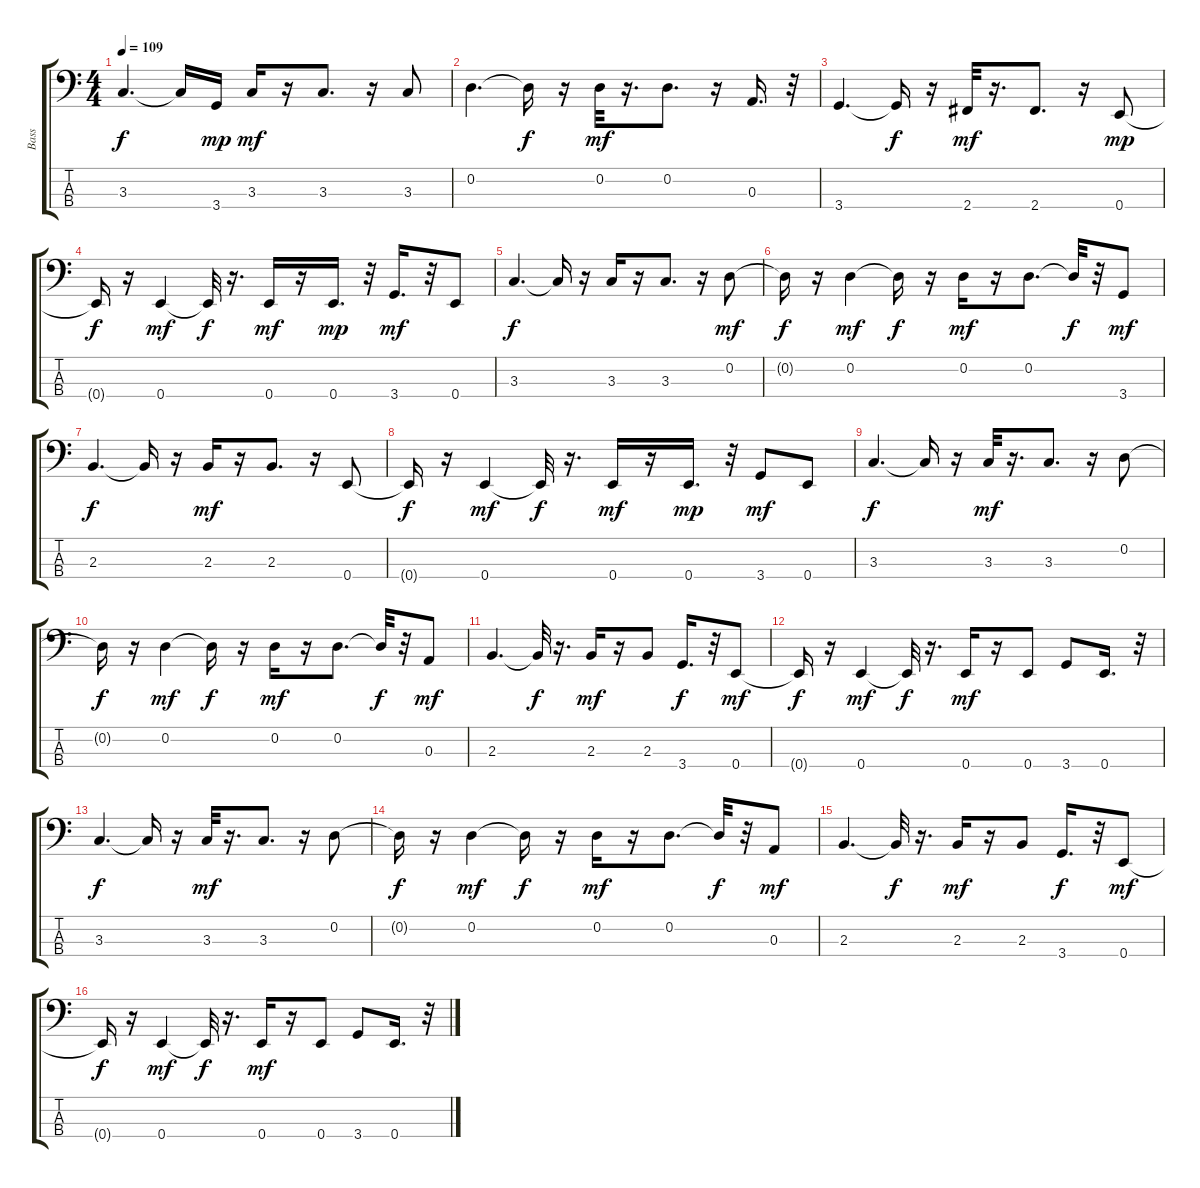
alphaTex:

\track ("Bass" "Bass") {instrument acousticbass}
\staff {score tabs}
\tuning (G2 D2 A1 E1) {hide}
\ts (4 4)
\tempo 109
\clef f4
\ks c
3.3.4{d dy f} 3.3{t}.16 3.4.16{dy mp} 3.3.16{dy mf} r.16 3.3.8{d} r.16 3.3.8 |
0.2.4{d} 0.2{t}.16{dy f} r.16 0.2.32{dy mf} r.16{d} 0.2.8{d} r.16 0.3.16{d} r.32 |
3.4.4{d} 3.4{t}.16{dy f} r.16 2.4.32{dy mf} r.16{d} 2.4.8{d} r.16 0.4.8{dy mp} |
0.4{t}.16{dy f} r.16 0.4.4{dy mf} 0.4{t}.32{dy f} r.16{d} 0.4.16{dy mf} r.16 0.4.16{d dy mp} r.32 3.4.16{d dy mf} r.32 0.4.8 |
3.3.4{d dy f} 3.3{t}.16 r.16 3.3.16 r.16 3.3.8{d} r.16 0.2.8{dy mf} |
0.2{t}.16{dy f} r.16 0.2.4{dy mf} 0.2{t}.16{dy f} r.16 0.2.16{dy mf} r.16 0.2.8{d} 0.2{t}.32{dy f} r.32 3.4.8{dy mf} |
2.3.4{d dy f} 2.3{t}.16 r.16 2.3.16{dy mf} r.16 2.3.8{d} r.16 0.4.8 |
0.4{t}.16{dy f} r.16 0.4.4{dy mf} 0.4{t}.32{dy f} r.16{d} 0.4.16{dy mf} r.16 0.4.16{d dy mp} r.32 3.4.8{dy mf} 0.4.8 |
3.3.4{d dy f} 3.3{t}.16 r.16 3.3.32{dy mf} r.16{d} 3.3.8{d} r.16 0.2.8 |
0.2{t}.16{dy f} r.16 0.2.4{dy mf} 0.2{t}.16{dy f} r.16 0.2.16{dy mf} r.16 0.2.8{d} 0.2{t}.32{dy f} r.32 0.3.8{dy mf} |
2.3.4{d} 2.3{t}.32{dy f} r.16{d} 2.3.16{dy mf} r.16 2.3.8 3.4.16{d dy f} r.32 0.4.8{dy mf} |
0.4{t}.16{dy f} r.16 0.4.4{dy mf} 0.4{t}.32{dy f} r.16{d} 0.4.16{dy mf} r.16 0.4.8 3.4.8 0.4.16{d} r.32 |
3.3.4{d dy f} 3.3{t}.16 r.16 3.3.32{dy mf} r.16{d} 3.3.8{d} r.16 0.2.8 |
0.2{t}.16{dy f} r.16 0.2.4{dy mf} 0.2{t}.16{dy f} r.16 0.2.16{dy mf} r.16 0.2.8{d} 0.2{t}.32{dy f} r.32 0.3.8{dy mf} |
2.3.4{d} 2.3{t}.32{dy f} r.16{d} 2.3.16{dy mf} r.16 2.3.8 3.4.16{d dy f} r.32 0.4.8{dy mf} |
0.4{t}.16{dy f} r.16 0.4.4{dy mf} 0.4{t}.32{dy f} r.16{d} 0.4.16{dy mf} r.16 0.4.8 3.4.8 0.4.16{d} r.32
